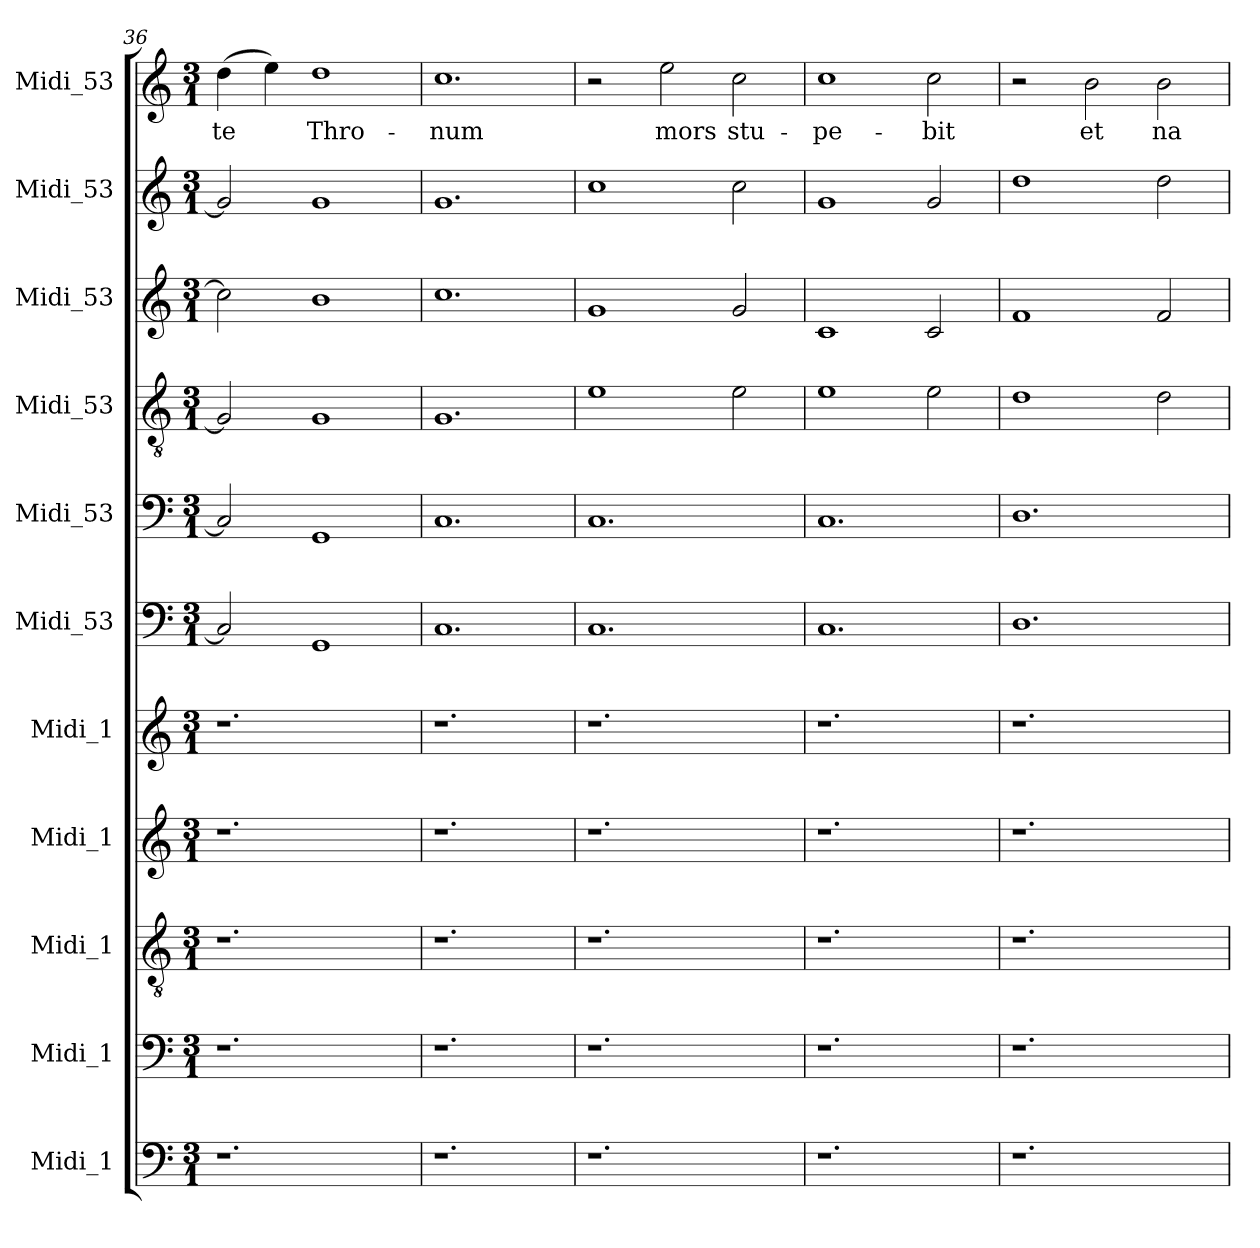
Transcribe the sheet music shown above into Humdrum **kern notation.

**kern	**kern	**kern	**kern	**kern	**kern	**kern	**kern	**kern	**kern	**kern	**text
*part11	*part10	*part9	*part8	*part7	*part6	*part5	*part4	*part3	*part2	*part1	*part1
*staff11	*staff10	*staff9	*staff8	*staff7	*staff6	*staff5	*staff4	*staff3	*staff2	*staff1	*staff1
*I"Midi_1	*I"Midi_1	*I"Midi_1	*I"Midi_1	*I"Midi_1	*I"Midi_53	*I"Midi_53	*I"Midi_53	*I"Midi_53	*I"Midi_53	*I"Midi_53	*
*clefF4	*clefF4	*clefGv2	*clefG2	*clefG2	*clefF4	*clefF4	*clefGv2	*clefG2	*clefG2	*clefG2	*
*k[]	*k[]	*k[]	*k[]	*k[]	*k[]	*k[]	*k[]	*k[]	*k[]	*k[]	*
*C:	*C:	*C:	*C:	*C:	*C:	*C:	*C:	*C:	*C:	*C:	*
*M3/1	*M3/1	*M3/1	*M3/1	*M3/1	*M3/1	*M3/1	*M3/1	*M3/1	*M3/1	*M3/1	*
=36	=36	=36	=36	=36	=36	=36	=36	=36	=36	=36	=36
!	!	!	!	!	!	!	!	!	!	!	!LO:LY:b
1.r	1.r	1.r	1.r	1.r	2C/]	2C/]	2G/]	2cc\]	2g/]	(>4dd\	-te
.	.	.	.	.	.	.	.	.	.	4ee\)	.
!	!	!	!	!	!	!	!	!	!	!	!LO:LY:b
.	.	.	.	.	1GG	1GG	1G	1b	1g	1dd	Thro-
=37	=37	=37	=37	=37	=37	=37	=37	=37	=37	=37	=37
!	!	!	!	!	!	!	!	!	!	!	!LO:LY:b
1.r	1.r	1.r	1.r	1.r	1.C	1.C	1.G	1.cc	1.g	1.cc	-num
=38	=38	=38	=38	=38	=38	=38	=38	=38	=38	=38	=38
1.r	1.r	1.r	1.r	1.r	1.C	1.C	1e	1g	1cc	2r	.
!	!	!	!	!	!	!	!	!	!	!	!LO:LY:b
.	.	.	.	.	.	.	.	.	.	2ee\	mors
!	!	!	!	!	!	!	!	!	!	!	!LO:LY:b
.	.	.	.	.	.	.	2e\	2g/	2cc\	2cc\	stu-
=39	=39	=39	=39	=39	=39	=39	=39	=39	=39	=39	=39
!	!	!	!	!	!	!	!	!	!	!	!LO:LY:b
1.r	1.r	1.r	1.r	1.r	1.C	1.C	1e	1c	1g	1cc	-pe-
!	!	!	!	!	!	!	!	!	!	!	!LO:LY:b
.	.	.	.	.	.	.	2e\	2c/	2g/	2cc\	-bit
=40	=40	=40	=40	=40	=40	=40	=40	=40	=40	=40	=40
1.r	1.r	1.r	1.r	1.r	1.D	1.D	1d	1f	1dd	2r	.
!	!	!	!	!	!	!	!	!	!	!	!LO:LY:b
.	.	.	.	.	.	.	.	.	.	2b\	et
!	!	!	!	!	!	!	!	!	!	!	!LO:LY:b
.	.	.	.	.	.	.	2d\	2f/	2dd\	2b\	na-
=	=	=	=	=	=	=	=	=	=	=	=
*-	*-	*-	*-	*-	*-	*-	*-	*-	*-	*-	*-
